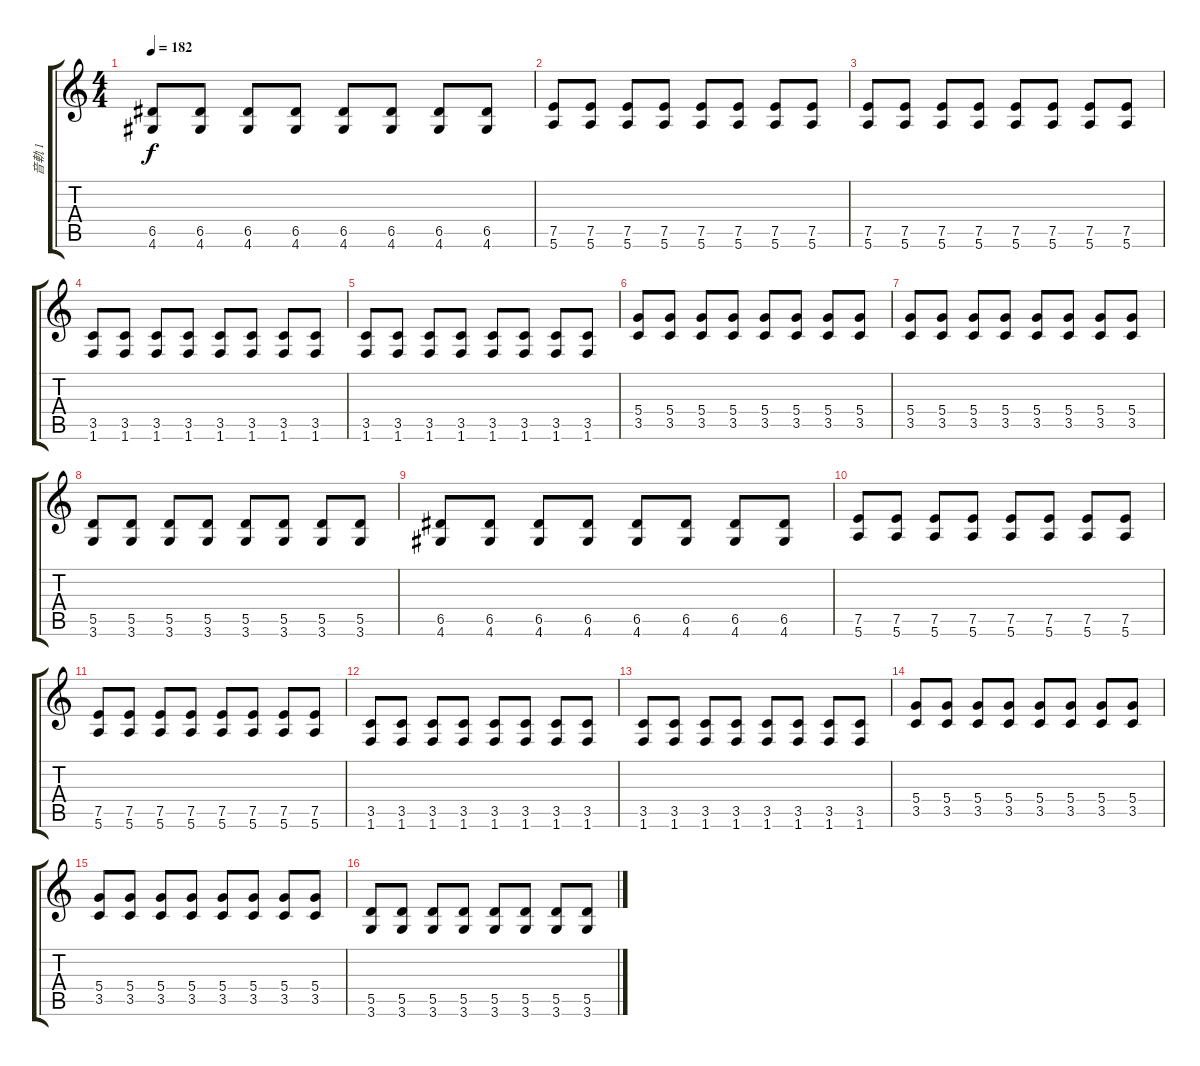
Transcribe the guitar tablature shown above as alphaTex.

\track ("音軌 1" "音軌 1") {instrument overdrivenguitar}
\staff {score tabs}
\tuning (E4 B3 G3 D3 A2 E2) {hide}
\ts (4 4)
\tempo 182
\clef g2
\ks c
(6.5 4.6).8{dy f} (6.5 4.6).8 (6.5 4.6).8 (6.5 4.6).8 (6.5 4.6).8 (6.5 4.6).8 (6.5 4.6).8 (6.5 4.6).8 |
(7.5 5.6).8 (7.5 5.6).8 (7.5 5.6).8 (7.5 5.6).8 (7.5 5.6).8 (7.5 5.6).8 (7.5 5.6).8 (7.5 5.6).8 |
(7.5 5.6).8 (7.5 5.6).8 (7.5 5.6).8 (7.5 5.6).8 (7.5 5.6).8 (7.5 5.6).8 (7.5 5.6).8 (7.5 5.6).8 |
(3.5 1.6).8 (3.5 1.6).8 (3.5 1.6).8 (3.5 1.6).8 (3.5 1.6).8 (3.5 1.6).8 (3.5 1.6).8 (3.5 1.6).8 |
(3.5 1.6).8 (3.5 1.6).8 (3.5 1.6).8 (3.5 1.6).8 (3.5 1.6).8 (3.5 1.6).8 (3.5 1.6).8 (3.5 1.6).8 |
(5.4 3.5).8 (5.4 3.5).8 (5.4 3.5).8 (5.4 3.5).8 (5.4 3.5).8 (5.4 3.5).8 (5.4 3.5).8 (5.4 3.5).8 |
(5.4 3.5).8 (5.4 3.5).8 (5.4 3.5).8 (5.4 3.5).8 (5.4 3.5).8 (5.4 3.5).8 (5.4 3.5).8 (5.4 3.5).8 |
(5.5 3.6).8 (5.5 3.6).8 (5.5 3.6).8 (5.5 3.6).8 (5.5 3.6).8 (5.5 3.6).8 (5.5 3.6).8 (5.5 3.6).8 |
(6.5 4.6).8 (6.5 4.6).8 (6.5 4.6).8 (6.5 4.6).8 (6.5 4.6).8 (6.5 4.6).8 (6.5 4.6).8 (6.5 4.6).8 |
(7.5 5.6).8 (7.5 5.6).8 (7.5 5.6).8 (7.5 5.6).8 (7.5 5.6).8 (7.5 5.6).8 (7.5 5.6).8 (7.5 5.6).8 |
(7.5 5.6).8 (7.5 5.6).8 (7.5 5.6).8 (7.5 5.6).8 (7.5 5.6).8 (7.5 5.6).8 (7.5 5.6).8 (7.5 5.6).8 |
(3.5 1.6).8 (3.5 1.6).8 (3.5 1.6).8 (3.5 1.6).8 (3.5 1.6).8 (3.5 1.6).8 (3.5 1.6).8 (3.5 1.6).8 |
(3.5 1.6).8 (3.5 1.6).8 (3.5 1.6).8 (3.5 1.6).8 (3.5 1.6).8 (3.5 1.6).8 (3.5 1.6).8 (3.5 1.6).8 |
(5.4 3.5).8 (5.4 3.5).8 (5.4 3.5).8 (5.4 3.5).8 (5.4 3.5).8 (5.4 3.5).8 (5.4 3.5).8 (5.4 3.5).8 |
(5.4 3.5).8 (5.4 3.5).8 (5.4 3.5).8 (5.4 3.5).8 (5.4 3.5).8 (5.4 3.5).8 (5.4 3.5).8 (5.4 3.5).8 |
(5.5 3.6).8 (5.5 3.6).8 (5.5 3.6).8 (5.5 3.6).8 (5.5 3.6).8 (5.5 3.6).8 (5.5 3.6).8 (5.5 3.6).8
